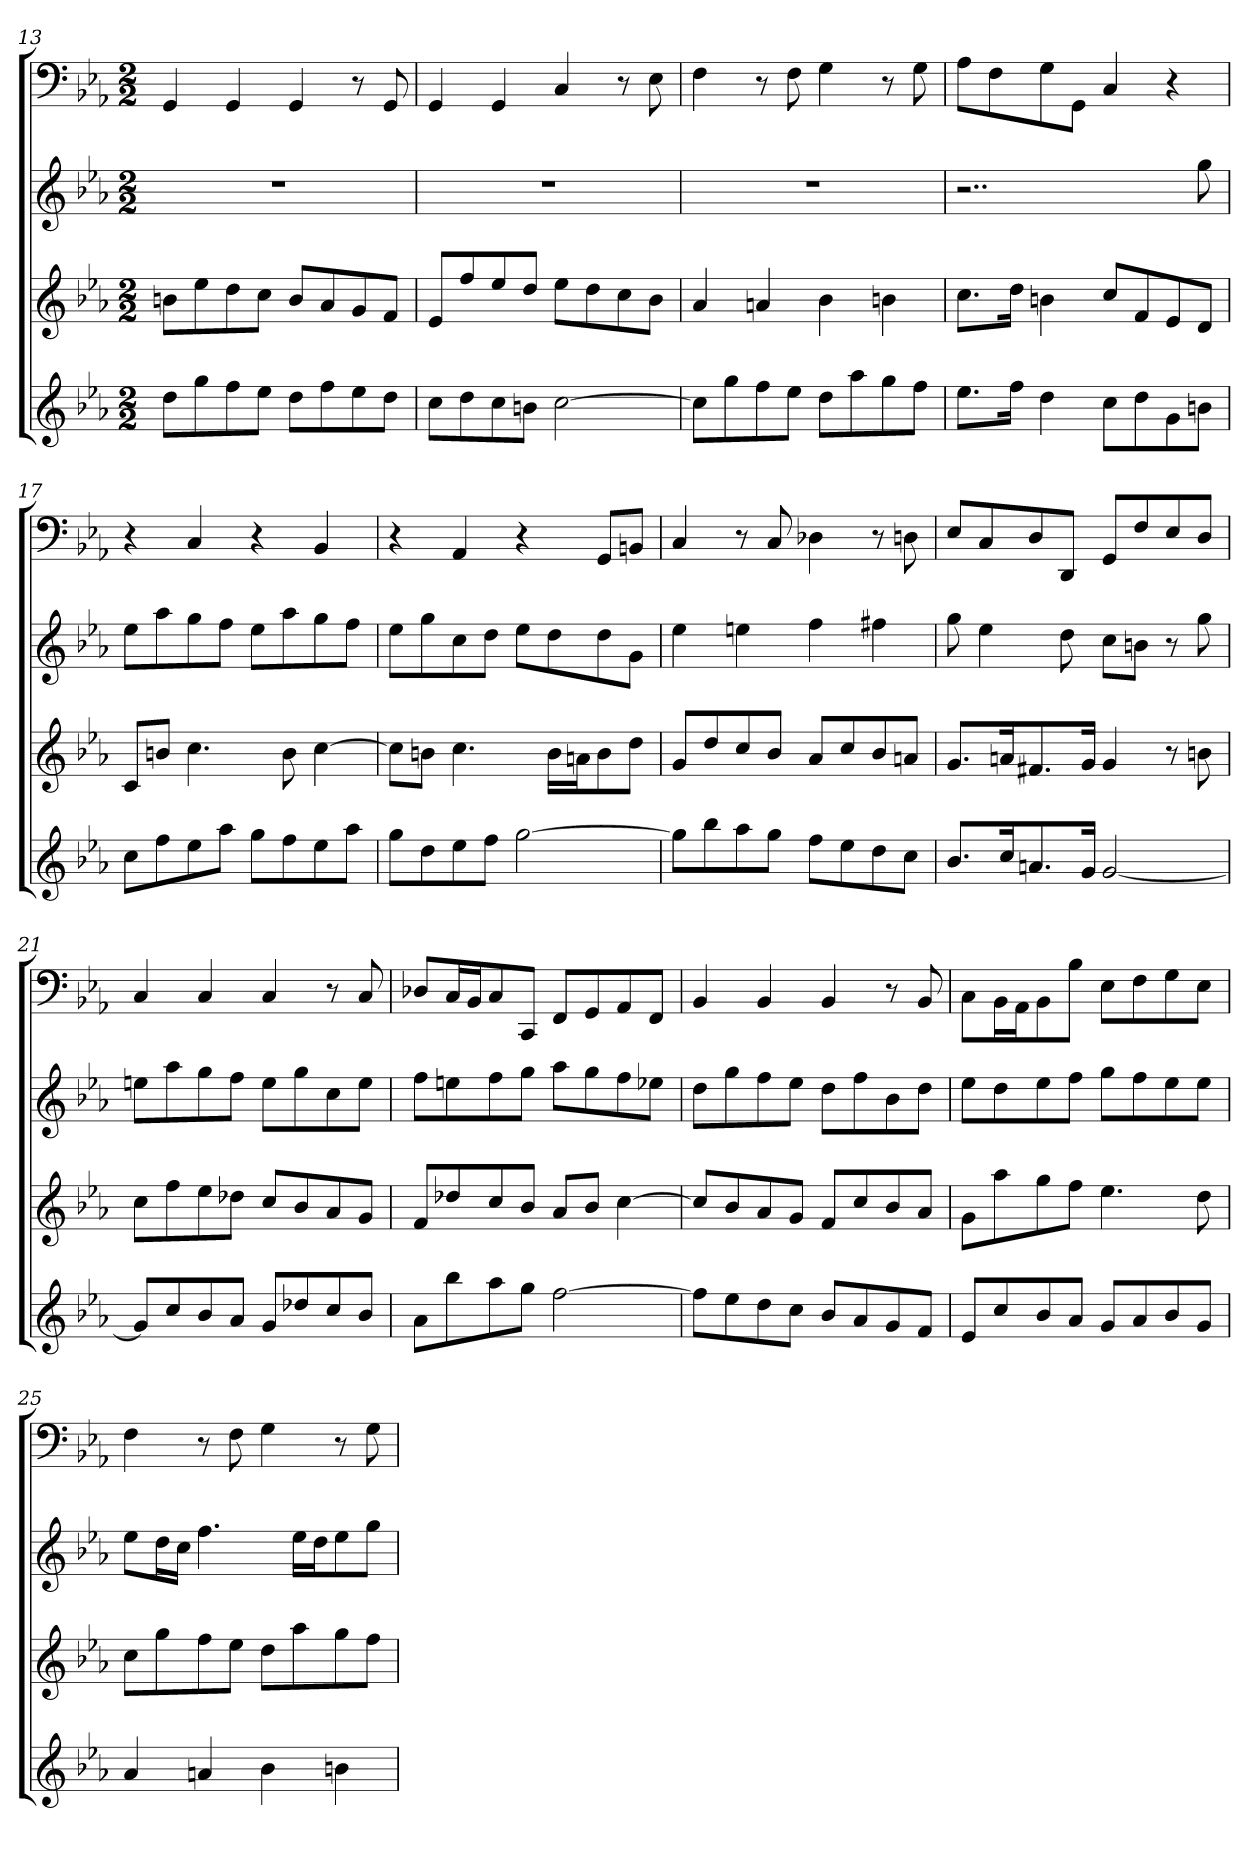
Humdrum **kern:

**kern	**kern	**kern	**kern
*part4	*part3	*part2	*part1
*staff4	*staff3	*staff2	*staff1
*clefG2	*clefG2	*clefG2	*clefF4
*k[b-e-a-]	*k[b-e-a-]	*k[b-e-a-]	*k[b-e-a-]
*c:	*c:	*c:	*c:
*M2/2	*M2/2	*M2/2	*M2/2
=13	=13	=13	=13
8dd\L	8bn\L	1r	4GG
8gg\	8ee-\	.	.
8ff\	8dd\	.	4GG
8ee-\J	8cc\J	.	.
8dd\L	8b/L	.	4GG
8ff\	8a-/	.	.
8ee-\	8g/	.	8r
8dd\J	8f/J	.	8GG
=14	=14	=14	=14
8cc\L	8e-/L	1r	4GG
8dd\	8ff/	.	.
8cc\	8ee-/	.	4GG
8bn\J	8dd/J	.	.
[2cc	8ee-\L	.	4C
.	8dd\	.	.
.	8cc\	.	8r
.	8b-\J	.	8E-
=15	=15	=15	=15
8cc\L]	4a-	1r	4F
8gg\	.	.	.
8ff\	4an	.	8r
8ee-\J	.	.	8F
8dd\L	4b-	.	4G
8aa-\	.	.	.
8gg\	4bn	.	8r
8ff\J	.	.	8G
=16	=16	=16	=16
8.ee-\L	8.cc\L	2..r	8A-\L
.	.	.	8F\
16ff\Jk	16dd\Jk	.	.
4dd	4bn	.	8G\
.	.	.	8GG\J
8cc\L	8cc/L	.	4C
8dd\	8f/	.	.
8g\	8e-/	.	4r
8bn\J	8d/J	8gg	.
=17	=17	=17	=17
8cc\L	8c/L	8ee-\L	4r
8ff\	8bn/J	8aa-\	.
8ee-\	4.cc	8gg\	4C
8aa-\J	.	8ff\J	.
8gg\L	.	8ee-\L	4r
8ff\	8b	8aa-\	.
8ee-\	[4cc	8gg\	4BB-
8aa-\J	.	8ff\J	.
=18	=18	=18	=18
8gg\L	8cc\L]	8ee-\L	4r
8dd\	8bn\J	8gg\	.
8ee-\	4.cc	8cc\	4AA-
8ff\J	.	8dd\J	.
[2gg	.	8ee-\L	4r
.	16b\LL	8dd\	.
.	16an\J	.	.
.	8b\	8dd\	8GG/L
.	8dd\J	8g\J	8BBn/J
=19	=19	=19	=19
8gg\L]	8g/L	4ee-	4C
8bb-\	8dd/	.	.
8aa-\	8cc/	4een	8r
8gg\J	8b-/J	.	8C
8ff\L	8a-/L	4ff	4D-X
8ee-\	8cc/	.	.
8dd\	8b-/	4ff#X	8r
8cc\J	8an/J	.	8Dn
=20	=20	=20	=20
8.b-/L	8.g/L	8gg	8E-/L
.	.	4ee-	8C/
16cc/K	16an/K	.	.
8.an/	8.f#X/	.	8D/
.	.	8dd	8DD/J
16g/Jk	16g/Jk	.	.
[2g	4g	8cc\L	8GG/L
.	.	8bn\J	8F/
.	8r	8r	8E-/
.	8bn	8gg	8D/J
=21	=21	=21	=21
8g/L]	8cc\L	8een\L	4C
8cc/	8ff\	8aa-\	.
8b-/	8ee-\	8gg\	4C
8a-/J	8dd-X\J	8ff\J	.
8g/L	8cc/L	8ee\L	4C
8dd-X/	8b-/	8gg\	.
8cc/	8a-/	8cc\	8r
8b-/J	8g/J	8ee\J	8C
=22	=22	=22	=22
8a-\L	8f/L	8ff\L	8D-X/L
8bb-\	8dd-X/	8een\	16C/L
.	.	.	16BB-/J
8aa-\	8cc/	8ff\	8C/
8gg\J	8b-/J	8gg\J	8CC/J
[2ff	8a-/L	8aa-\L	8FF/L
.	8b-/J	8gg\	8GG/
.	[4cc	8ff\	8AA-/
.	.	8ee-X\J	8FF/J
=23	=23	=23	=23
8ff\L]	8cc/L]	8dd\L	4BB-
8ee-\	8b-/	8gg\	.
8dd\	8a-/	8ff\	4BB-
8cc\J	8g/J	8ee-\J	.
8b-/L	8f/L	8dd\L	4BB-
8a-/	8cc/	8ff\	.
8g/	8b-/	8b-\	8r
8f/J	8a-/J	8dd\J	8BB-
=24	=24	=24	=24
8e-/L	8g\L	8ee-\L	8C\L
8cc/	8aa-\	8dd\	16BB-\L
.	.	.	16AA-\J
8b-/	8gg\	8ee-\	8BB-\
8a-/J	8ff\J	8ff\J	8B-\J
8g/L	4.ee-	8gg\L	8E-\L
8a-/	.	8ff\	8F\
8b-/	.	8ee-\	8G\
8g/J	8dd	8ee-\J	8E-\J
=25	=25	=25	=25
4a-	8cc\L	8ee-\L	4F
.	8gg\	16dd\L	.
.	.	16cc\JJ	.
4an	8ff\	4.ff	8r
.	8ee-\J	.	8F
4b-	8dd\L	.	4G
.	8aa-\	16ee-\LL	.
.	.	16dd\J	.
4bn	8gg\	8ee-\	8r
.	8ff\J	8gg\J	8G
=	=	=	=
*-	*-	*-	*-
